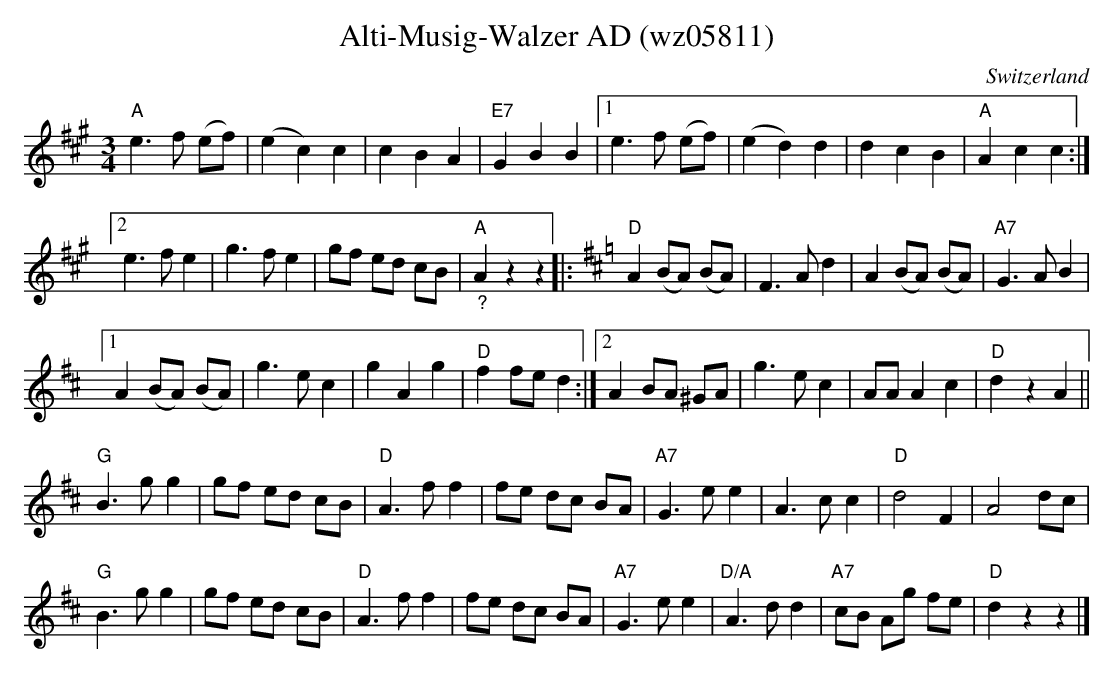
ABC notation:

X:1
T: Alti-Musig-Walzer AD (wz05811)
O:Switzerland
M:3/4
L:1/8
K:A major
"A"e3f (ef) | (e2c2)c2 | c2B2A2 | "E7"G2B2B2 |1 e3f (ef) | (e2d2)d2 | d2c2B2 | "A"A2c2c2 :|2
e3fe2 | g3fe2 | gf ed cB | "_?""A"A2z2z2 |: [K:D] "D"A2 (BA) (BA) | F3Ad2 | A2(BA) (BA) | "A7"G3 AB2 |1
A2 (BA) (BA) | g3ec2 | g2A2g2 | "D"f2 fe d2 :|2 A2 BA ^GA | g3ec2 | AA A2c2 | "D"d2z2A2 ||
"G"B3gg2 | gf ed cB | "D"A3ff2 | fe dc BA | "A7"G3ee2 | A3cc2 | "D"d4F2 | A4dc |
"G"B3gg2 | gf ed cB | "D"A3ff2 | fe dc BA | "A7"G3ee2 | "D/A"A3dd2 | "A7"cB Ag fe | "D"d2z2z2 |]
